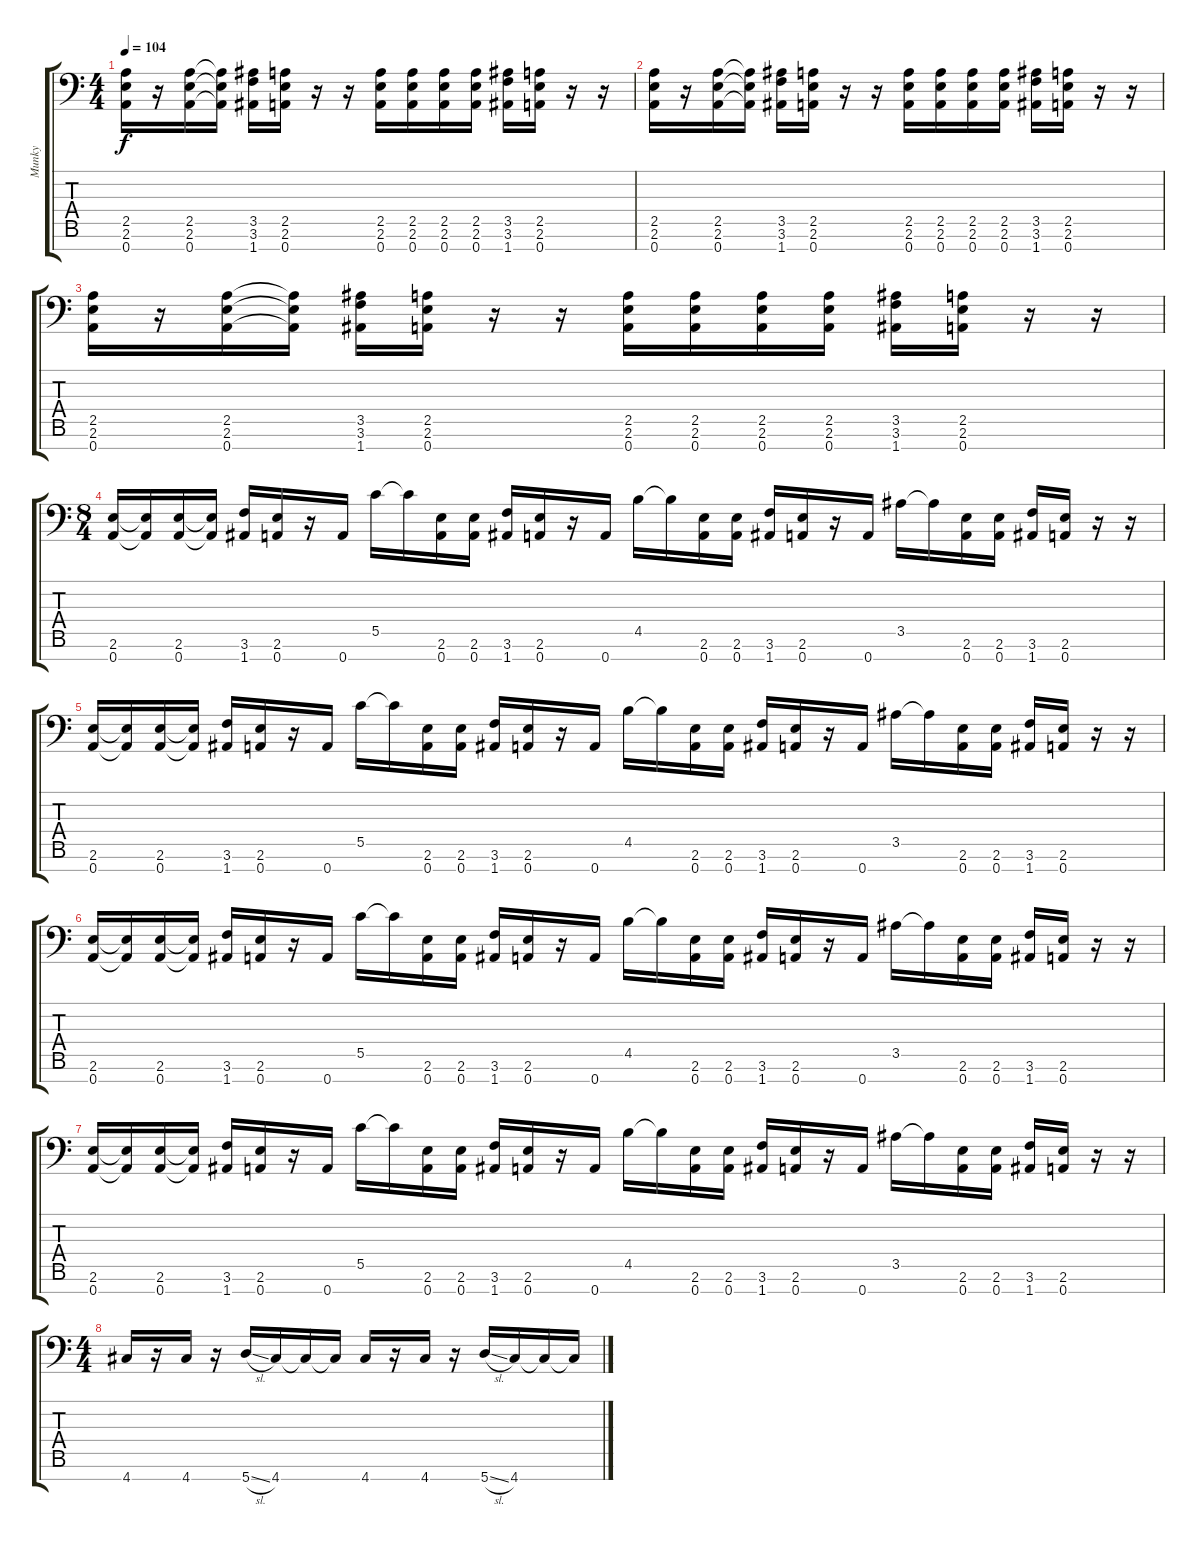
\track ("Munky" "Munky") {instrument distortionguitar}
\staff {score tabs}
\tuning (D4 A3 F3 C3 G2 D2 A1) {hide}
\ts (4 4)
\tempo 104
\clef f4
\ks c
(2.5 2.6 0.7).16{dy f} r.16 (2.5 2.6 0.7).16 (2.5{t} 2.6{t} 0.7{t}).16 (3.5 3.6 1.7).16 (2.5 2.6 0.7).16 r.16 r.16 (2.5 2.6 0.7).16 (2.5 2.6 0.7).16 (2.5 2.6 0.7).16 (2.5 2.6 0.7).16 (3.5 3.6 1.7).16 (2.5 2.6 0.7).16 r.16 r.16 |
(2.5 2.6 0.7).16 r.16 (2.5 2.6 0.7).16 (2.5{t} 2.6{t} 0.7{t}).16 (3.5 3.6 1.7).16 (2.5 2.6 0.7).16 r.16 r.16 (2.5 2.6 0.7).16 (2.5 2.6 0.7).16 (2.5 2.6 0.7).16 (2.5 2.6 0.7).16 (3.5 3.6 1.7).16 (2.5 2.6 0.7).16 r.16 r.16 |
(2.5 2.6 0.7).16 r.16 (2.5 2.6 0.7).16 (2.5{t} 2.6{t} 0.7{t}).16 (3.5 3.6 1.7).16 (2.5 2.6 0.7).16 r.16 r.16 (2.5 2.6 0.7).16 (2.5 2.6 0.7).16 (2.5 2.6 0.7).16 (2.5 2.6 0.7).16 (3.5 3.6 1.7).16 (2.5 2.6 0.7).16 r.16 r.16 |
\ts (8 4)
(2.6 0.7).16{volume 16} (2.6{t} 0.7{t}).16 (2.6 0.7).16 (2.6{t} 0.7{t}).16 (3.6 1.7).16 (2.6 0.7).16 r.16 0.7.16 5.5.16 5.5{t}.16 (2.6 0.7).16 (2.6 0.7).16 (3.6 1.7).16 (2.6 0.7).16 r.16 0.7.16 4.5.16 4.5{t}.16 (2.6 0.7).16 (2.6 0.7).16 (3.6 1.7).16 (2.6 0.7).16 r.16 0.7.16 3.5.16 3.5{t}.16 (2.6 0.7).16 (2.6 0.7).16 (3.6 1.7).16 (2.6 0.7).16 r.16 r.16 |
(2.6 0.7).16{volume 16} (2.6{t} 0.7{t}).16 (2.6 0.7).16 (2.6{t} 0.7{t}).16 (3.6 1.7).16 (2.6 0.7).16 r.16 0.7.16 5.5.16 5.5{t}.16 (2.6 0.7).16 (2.6 0.7).16 (3.6 1.7).16 (2.6 0.7).16 r.16 0.7.16 4.5.16 4.5{t}.16 (2.6 0.7).16 (2.6 0.7).16 (3.6 1.7).16 (2.6 0.7).16 r.16 0.7.16 3.5.16 3.5{t}.16 (2.6 0.7).16 (2.6 0.7).16 (3.6 1.7).16 (2.6 0.7).16 r.16 r.16 |
(2.6 0.7).16{volume 16} (2.6{t} 0.7{t}).16 (2.6 0.7).16 (2.6{t} 0.7{t}).16 (3.6 1.7).16 (2.6 0.7).16 r.16 0.7.16 5.5.16 5.5{t}.16 (2.6 0.7).16 (2.6 0.7).16 (3.6 1.7).16 (2.6 0.7).16 r.16 0.7.16 4.5.16 4.5{t}.16 (2.6 0.7).16 (2.6 0.7).16 (3.6 1.7).16 (2.6 0.7).16 r.16 0.7.16 3.5.16 3.5{t}.16 (2.6 0.7).16 (2.6 0.7).16 (3.6 1.7).16 (2.6 0.7).16 r.16 r.16 |
(2.6 0.7).16{volume 16} (2.6{t} 0.7{t}).16 (2.6 0.7).16 (2.6{t} 0.7{t}).16 (3.6 1.7).16 (2.6 0.7).16 r.16 0.7.16 5.5.16 5.5{t}.16 (2.6 0.7).16 (2.6 0.7).16 (3.6 1.7).16 (2.6 0.7).16 r.16 0.7.16 4.5.16 4.5{t}.16 (2.6 0.7).16 (2.6 0.7).16 (3.6 1.7).16 (2.6 0.7).16 r.16 0.7.16 3.5.16 3.5{t}.16 (2.6 0.7).16 (2.6 0.7).16 (3.6 1.7).16 (2.6 0.7).16 r.16 r.16 |
\ts (4 4)
4.7.16{instrument pad7halo} r.16 4.7.16 r.16 5.7{sl}.16 4.7.16 4.7{t}.16 4.7{t}.16 4.7.16 r.16 4.7.16 r.16 5.7{sl}.16 4.7.16 4.7{t}.16 4.7{t}.16
